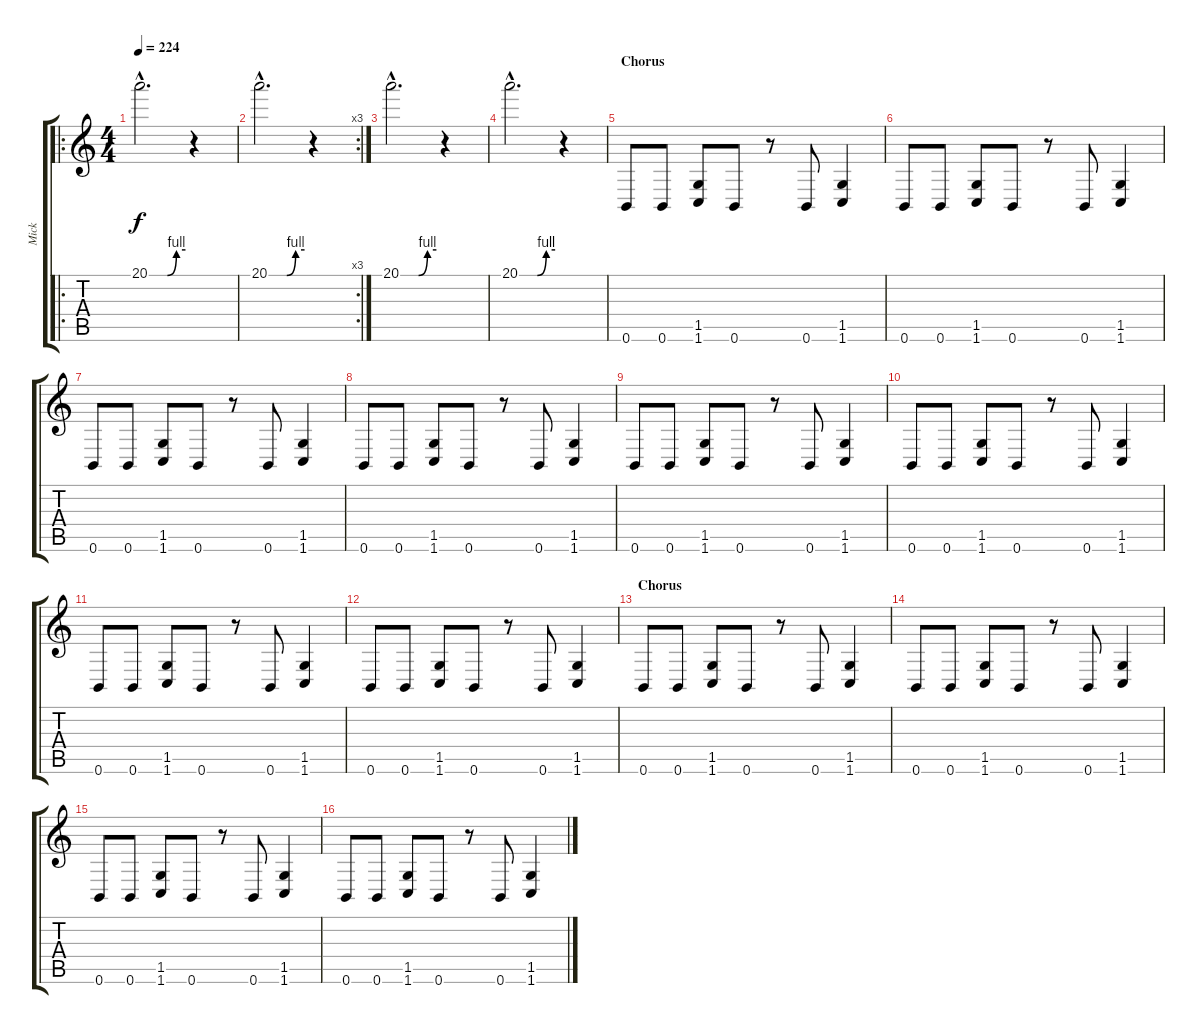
\track ("Mick" "Mick") {instrument distortionguitar}
\staff {score tabs}
\tuning (Db4 Ab3 E3 B2 Gb2 B1) {hide}
\ro
\ts (4 4)
\tempo 224
\clef g2
\ks c
20.1{be (custom 0 0 30 0 45 4 60 4) hac}.2{d dy f} r.4 |
\rc 3
20.1{be (custom 0 0 30 0 45 4 60 4) hac}.2{d} r.4 |
20.1{be (custom 0 0 30 0 45 4 60 4) hac}.2{d} r.4 |
20.1{be (custom 0 0 30 0 45 4 60 4) hac}.2{d} r.4 |
\section ("" "Chorus")
0.6.8 0.6.8 (1.5 1.6).8 0.6.8 r.8 0.6.8 (1.5 1.6).4 |
0.6.8 0.6.8 (1.5 1.6).8 0.6.8 r.8 0.6.8 (1.5 1.6).4 |
0.6.8 0.6.8 (1.5 1.6).8 0.6.8 r.8 0.6.8 (1.5 1.6).4 |
0.6.8 0.6.8 (1.5 1.6).8 0.6.8 r.8 0.6.8 (1.5 1.6).4 |
0.6.8 0.6.8 (1.5 1.6).8 0.6.8 r.8 0.6.8 (1.5 1.6).4 |
0.6.8 0.6.8 (1.5 1.6).8 0.6.8 r.8 0.6.8 (1.5 1.6).4 |
0.6.8 0.6.8 (1.5 1.6).8 0.6.8 r.8 0.6.8 (1.5 1.6).4 |
0.6.8 0.6.8 (1.5 1.6).8 0.6.8 r.8 0.6.8 (1.5 1.6).4 |
\section ("" "Chorus")
0.6.8 0.6.8 (1.5 1.6).8 0.6.8 r.8 0.6.8 (1.5 1.6).4 |
0.6.8 0.6.8 (1.5 1.6).8 0.6.8 r.8 0.6.8 (1.5 1.6).4 |
0.6.8 0.6.8 (1.5 1.6).8 0.6.8 r.8 0.6.8 (1.5 1.6).4 |
0.6.8 0.6.8 (1.5 1.6).8 0.6.8 r.8 0.6.8 (1.5 1.6).4
